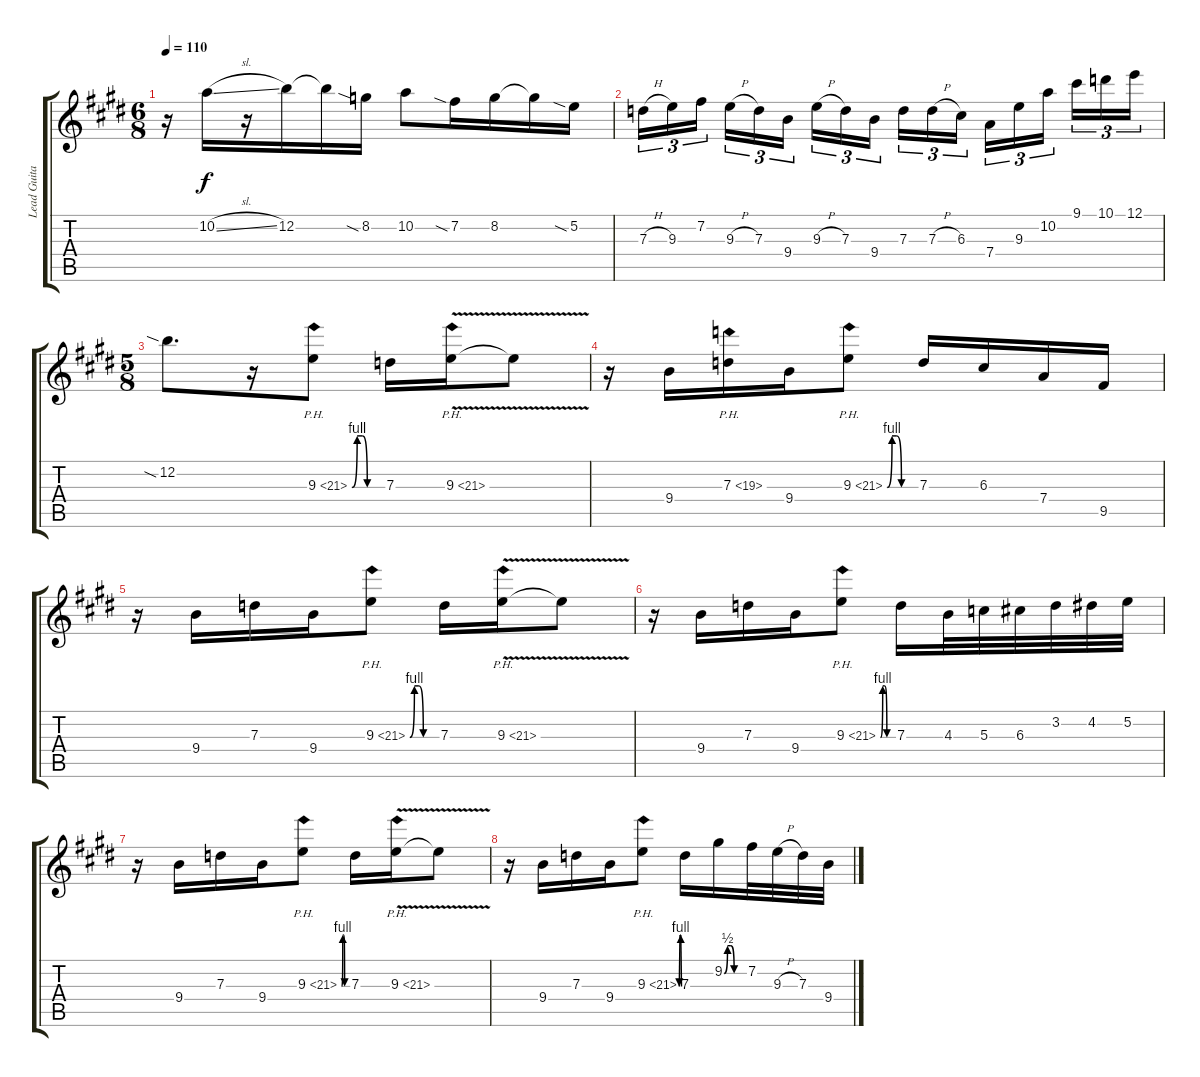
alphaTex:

\track ("Lead Guitar 1" "Lead Guita") {instrument overdrivenguitar}
\staff {score tabs}
\tuning (E4 B3 G3 D3 A2 E2) {hide}
\ts (6 8)
\tempo 110
\clef g2
\ks e
r.16{dy f} 10.2{sl}.16 r.16 12.2.16 12.2{t}.16 8.2{sia}.16 10.2.8 7.2{sia}.16 8.2.16 8.2{t}.16 5.2{sia}.16 |
7.3{h}.16{tu (3 2)} 9.3.16{tu (3 2)} 7.2.16{tu (3 2) beam splitsecondary} 9.3{h}.16{tu (3 2)} 7.3.16{tu (3 2)} 9.4.16{tu (3 2) beam splitsecondary} 9.3{h}.16{tu (3 2)} 7.3.16{tu (3 2)} 9.4.16{tu (3 2)} 7.3.16{tu (3 2)} 7.3{h}.16{tu (3 2)} 6.3.16{tu (3 2) beam splitsecondary} 7.4.16{tu (3 2)} 9.3.16{tu (3 2)} 10.2.16{tu (3 2) beam splitsecondary} 9.1.16{tu (3 2)} 10.1.16{tu (3 2)} 12.1.16{tu (3 2)} |
\ts (5 8)
12.2{sia}.8{d} r.16 9.3{be (custom 0 0 10 4 20 4 30 0 60 0) ph 12}.8 7.3.16 9.3{ph 12 v}.16 9.3{t}.8 |
r.16 9.4.16 7.3{ph 12}.16 9.4.16 9.3{be (custom 0 0 10 4 20 4 30 0 60 0) ph 12}.8 7.3.16 6.3.16 7.4.16 9.5.16 |
r.16 9.4.16 7.3.16 9.4.16 9.3{be (custom 0 0 10 4 20 4 30 0 60 0) ph 12}.8 7.3.16 9.3{ph 12 v}.16 9.3{t}.8 |
r.16 9.4.16 7.3.16 9.4.16 9.3{be (custom 0 0 10 4 20 4 30 0 60 0) ph 12}.8 7.3.16 4.3.32 5.3.32 6.3.32 3.2.32 4.2.32 5.2.32 |
r.16 9.4.16 7.3.16 9.4.16 9.3{be (custom 0 0 10 4 20 4 30 0 60 0) ph 12}.8 7.3.16 9.3{ph 12 v}.16 9.3{t}.8 |
r.16 9.4.16 7.3.16 9.4.16 9.3{be (custom 0 0 10 4 20 4 30 0 60 0) ph 12}.8 7.3.16 9.2{be (custom 0 0 10 2 20 2 30 0 60 0)}.16 7.2.32 9.3{h}.32 7.3.32 9.4.32
